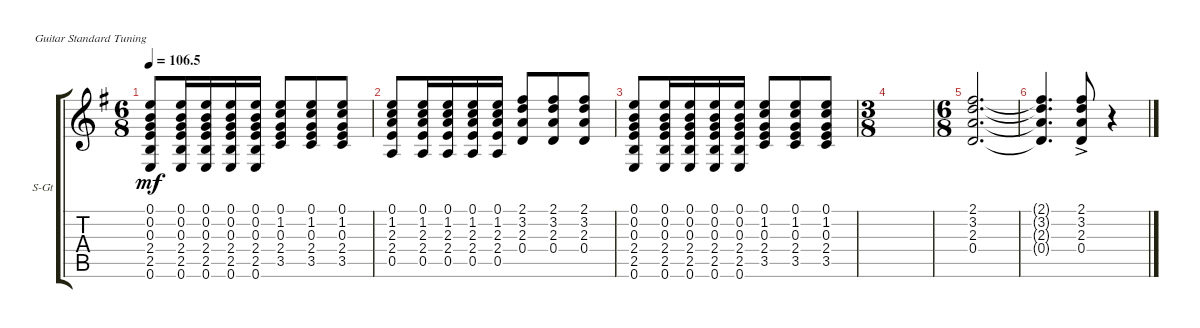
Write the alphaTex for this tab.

\defaultSystemsLayout 4
\bracketExtendMode groupsimilarinstruments
\firstSystemTrackNameOrientation horizontal
\otherSystemsTrackNameOrientation horizontal
\track ("Steel Guitar" "S-Gt") {instrument acousticguitarsteel}
\staff {score tabs}
\tuning (E4 B3 G3 D3 A2 E2)
\ts (6 8)
\tempo
106.5
\accidentals auto
\clef g2
\ottava regular
\simile none
\scale
0.333333
\ks g
(0.6 2.5 2.4 0.3 0.2 0.1).8{dy mf} (0.6 2.5 2.4 0.3 0.2 0.1).16 (0.6 2.5 2.4 0.3 0.2 0.1).16 (0.6 2.5 2.4 0.3 0.2 0.1).16 (0.6 2.5 2.4 0.3 0.2 0.1).16 (3.5 2.4 0.3 1.2 0.1).8 (3.5 2.4 0.3 1.2 0.1).8 (3.5 2.4 0.3 1.2 0.1).8 |
\scale
0.333333 (0.5 2.4 2.3 1.2 0.1).8 (0.5 2.4 2.3 1.2 0.1).16 (0.5 2.4 2.3 1.2 0.1).16 (0.5 2.4 2.3 1.2 0.1).16 (0.5 2.4 2.3 1.2 0.1).16 (0.4 2.3 3.2 2.1).8 (0.4 2.3 3.2 2.1).8 (0.4 2.3 3.2 2.1).8 |
\scale
0.333333 (0.6 2.5 2.4 0.3 0.2 0.1).8 (0.6 2.5 2.4 0.3 0.2 0.1).16 (0.6 2.5 2.4 0.3 0.2 0.1).16 (0.6 2.5 2.4 0.3 0.2 0.1).16 (0.6 2.5 2.4 0.3 0.2 0.1).16 (3.5 2.4 0.3 1.2 0.1).8 (3.5 2.4 0.3 1.2 0.1).8 (3.5 2.4 0.3 1.2 0.1).8 |
\ts (3 8)
\scale
0.39527 |
\ts (6 8)
\scale
0.39527 (0.4 2.3 3.2 2.1).2{d} |
\scale
0.209459 (0.4{t} 2.3{t} 3.2{t} 2.1{t}).4{d} (0.4{ac} 2.3 3.2 2.1).8 r.4
